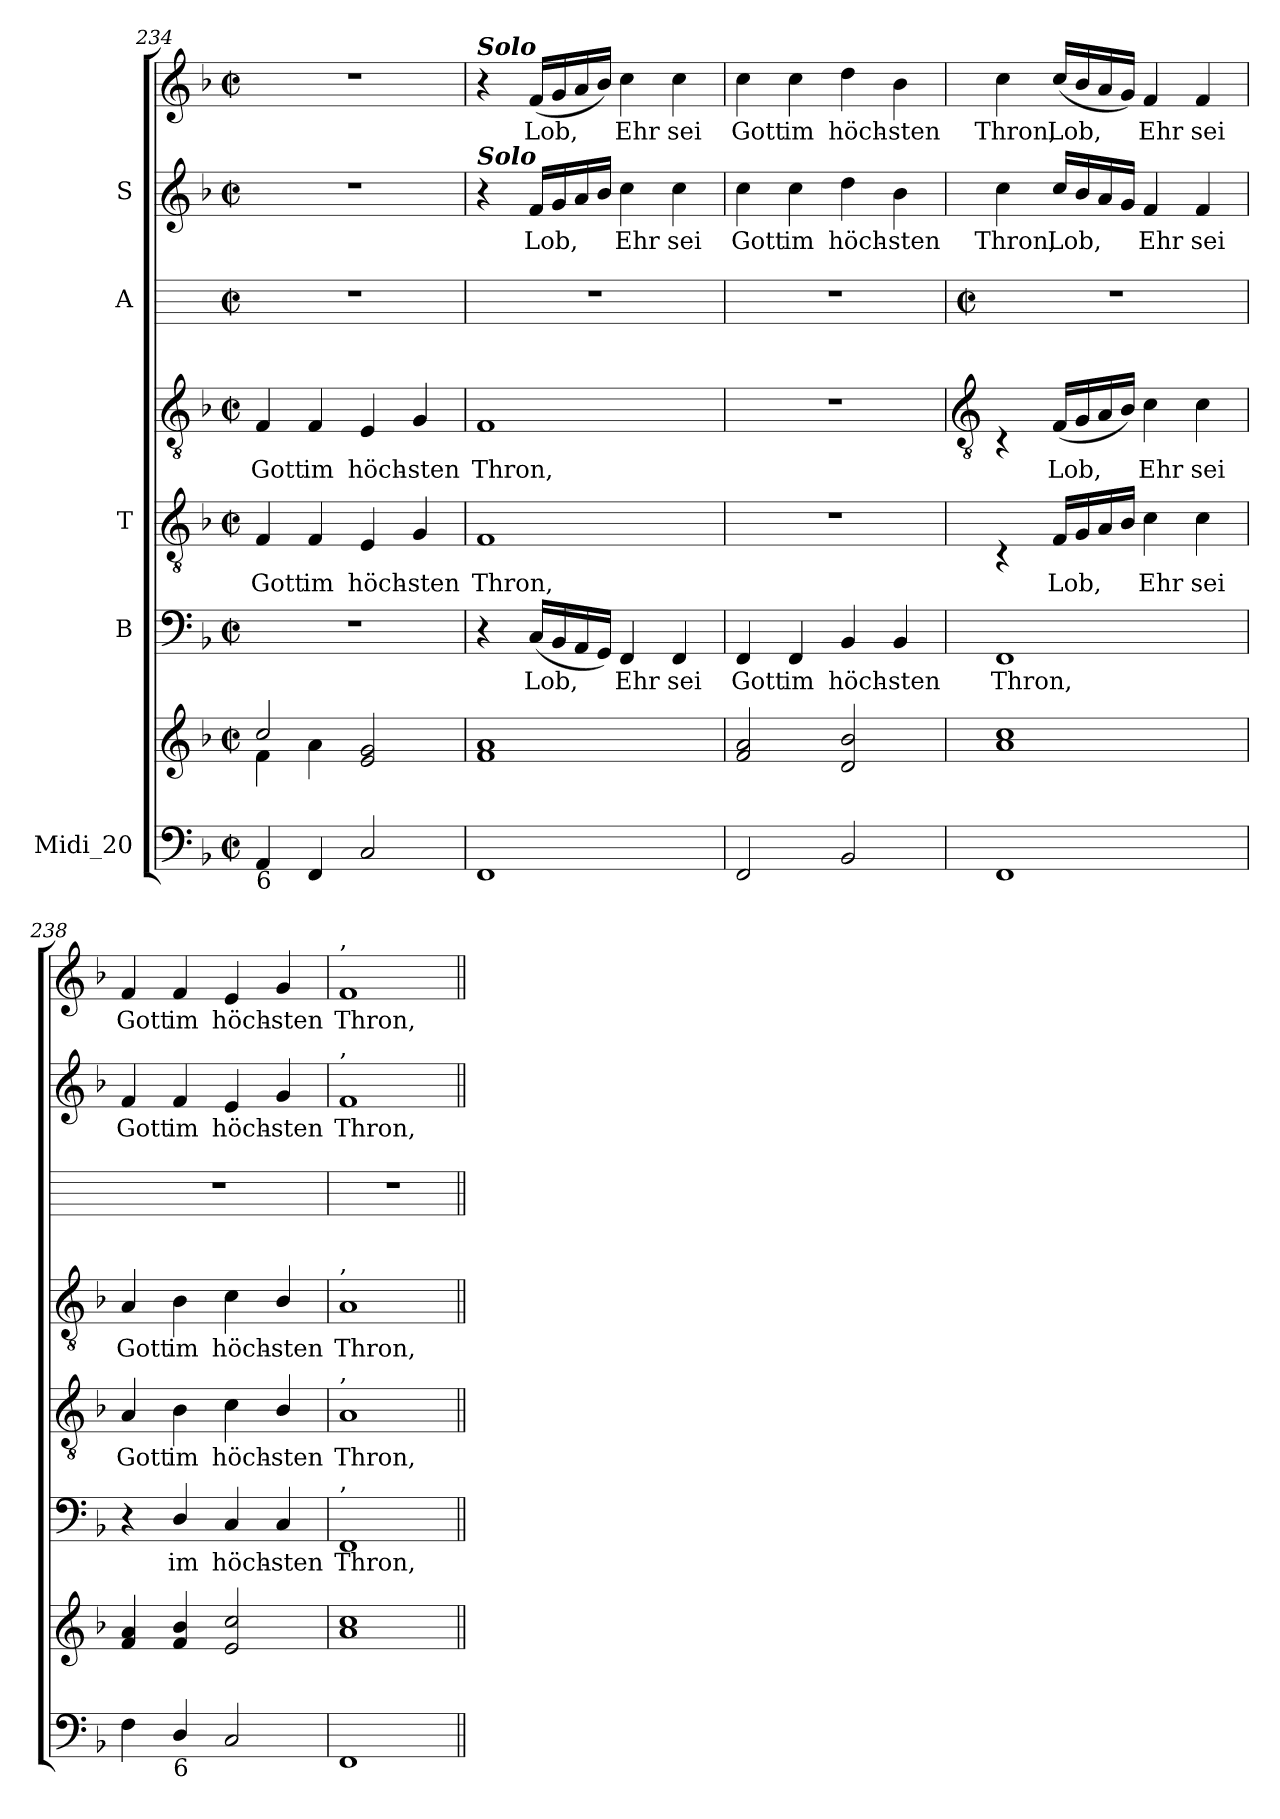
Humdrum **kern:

**kern	**kern	**kern	**text	**kern	**text	**kern	**text	**kern	**kern	**text	**kern	**text
*part5	*part5	*part4	*part4	*part3	*part3	*part3	*part3	*part2	*part1	*part1	*part1	*part1
*staff8	*staff7	*staff6	*staff6	*staff5	*staff5	*staff4	*staff4	*staff3	*staff2	*staff2	*staff1	*staff1
*I"Midi_20	*	*I"B	*	*I"T	*	*	*	*I"A	*I"S	*	*	*
*clefF4	*clefG2	*clefF4	*	*clefGv2	*	*clefGv2	*	*	*clefG2	*	*clefG2	*
*k[b-]	*k[b-]	*k[b-]	*	*k[b-]	*	*k[b-]	*	*	*k[b-]	*	*k[b-]	*
*F:	*F:	*F:	*	*F:	*	*F:	*	*	*F:	*	*F:	*
*M2/2	*M2/2	*M2/2	*	*M2/2	*	*M2/2	*	*M2/2	*M2/2	*	*M2/2	*
*met(c|)	*met(c|)	*met(c|)	*	*met(c|)	*	*met(c|)	*	*met(c|)	*met(c|)	*	*met(c|)	*
=234	=234	=234	=234	=234	=234	=234	=234	=234	=234	=234	=234	=234
*	*^	*	*	*	*	*	*	*	*	*	*	*
!LO:TX:b:t=6	!	!	!	!	!	!	!	!	!	!	!	!	!
!	!	!	!	!	!	!LO:LY:b	!	!LO:LY:b	!	!	!	!	!
4AA	2cc/	4f\	1r	.	4F	Gott	4F	Gott	1r	1r	.	1r	.
!	!	!	!	!	!	!LO:LY:b	!	!LO:LY:b	!	!	!	!	!
4FF	.	4a\	.	.	4F	im	4F	im	.	.	.	.	.
!	!	!	!	!	!	!LO:LY:b	!	!LO:LY:b	!	!	!	!	!
2C	2e 2g	2ryy	.	.	4E	höch-	4E	höch-	.	.	.	.	.
!	!	!	!	!	!	!LO:LY:b	!	!LO:LY:b	!	!	!	!	!
.	.	.	.	.	4G	-sten	4G	-sten	.	.	.	.	.
=235	=235	=235	=235	=235	=235	=235	=235	=235	=235	=235	=235	=235	=235
!	!	!	!	!	!	!	!	!	!	!	!	!LO:TX:a:Bi:t=Solo	!
!	!	!	!	!	!	!	!	!	!	!LO:TX:a:Bi:t=Solo	!	!	!
!	!	!	!	!	!	!LO:LY:b	!	!LO:LY:b	!	!	!	!	!
1FF	1f 1a	1ryy	4r	.	1F	Thron,	1F	Thron,	1r	4r	.	4r	.
!	!	!	!	!LO:LY:b	!	!	!	!	!	!	!LO:LY:b	!	!LO:LY:b
.	.	.	(<16CLL	Lob,	.	.	.	.	.	16fLL	Lob,	(<16fLL	Lob,
.	.	.	16BB-	.	.	.	.	.	.	16g	.	16g	.
.	.	.	16AA	.	.	.	.	.	.	16a	.	16a	.
.	.	.	16GGJJ)	.	.	.	.	.	.	16b-JJ	.	16b-JJ)	.
!	!	!	!	!LO:LY:b	!	!	!	!	!	!	!LO:LY:b	!	!LO:LY:b
.	.	.	4FF	Ehr	.	.	.	.	.	4cc	Ehr	4cc	Ehr
!	!	!	!	!LO:LY:b	!	!	!	!	!	!	!LO:LY:b	!	!LO:LY:b
.	.	.	4FF	sei	.	.	.	.	.	4cc	sei	4cc	sei
=236	=236	=236	=236	=236	=236	=236	=236	=236	=236	=236	=236	=236	=236
!	!	!	!	!LO:LY:b	!	!	!	!	!	!	!LO:LY:b	!	!LO:LY:b
2FF	2f 2a	1ryy	4FF	Gott	1r	.	1r	.	1r	4cc	Gott	4cc	Gott
!	!	!	!	!LO:LY:b	!	!	!	!	!	!	!LO:LY:b	!	!LO:LY:b
.	.	.	4FF	im	.	.	.	.	.	4cc	im	4cc	im
!	!	!	!	!LO:LY:b	!	!	!	!	!	!	!LO:LY:b	!	!LO:LY:b
2BB-	2d 2b-	.	4BB-	höch-	.	.	.	.	.	4dd	höch-	4dd	höch-
!	!	!	!	!LO:LY:b	!	!	!	!	!	!	!LO:LY:b	!	!LO:LY:b
.	.	.	4BB-	-sten	.	.	.	.	.	4b-	-sten	4b-	-sten
*	*v	*v	*	*	*	*	*	*	*	*	*	*	*
!!LO:LB:g=z
=237	=237	=237	=237	=237	=237	=237	=237	=237	=237	=237	=237	=237
*	*	*	*	*	*	*clefGv2	*	*	*	*	*	*
*	*	*	*	*	*	*	*	*M2/2	*	*	*	*
*	*	*	*	*	*	*	*	*met(c|)	*	*	*	*
!	!	!	!LO:LY:b	!	!	!	!	!	!	!LO:LY:b	!	!LO:LY:b
1FF	1a 1cc	1FF	Thron,	4rBB	.	4rBB	.	1r	4cc	Thron,	4cc	Thron,
!	!	!	!	!	!LO:LY:b	!	!LO:LY:b	!	!	!LO:LY:b	!	!LO:LY:b
.	.	.	.	16FLL	Lob,	(<16FLL	Lob,	.	16ccLL	Lob,	(<16ccLL	Lob,
.	.	.	.	16G	.	16G	.	.	16b-	.	16b-	.
.	.	.	.	16A	.	16A	.	.	16a	.	16a	.
.	.	.	.	16B-JJ	.	16B-JJ)	.	.	16gJJ	.	16gJJ)	.
!	!	!	!	!	!LO:LY:b	!	!LO:LY:b	!	!	!LO:LY:b	!	!LO:LY:b
.	.	.	.	4c	Ehr	4c	Ehr	.	4f	Ehr	4f	Ehr
!	!	!	!	!	!LO:LY:b	!	!LO:LY:b	!	!	!LO:LY:b	!	!LO:LY:b
.	.	.	.	4c	sei	4c	sei	.	4f	sei	4f	sei
=238	=238	=238	=238	=238	=238	=238	=238	=238	=238	=238	=238	=238
!	!	!	!	!	!LO:LY:b	!	!LO:LY:b	!	!	!LO:LY:b	!	!LO:LY:b
4F	4f 4a	4r	.	4A	Gott	4A	Gott	1r	4f	Gott	4f	Gott
!LO:TX:b:t=6	!	!	!	!	!	!	!	!	!	!	!	!
!	!	!	!LO:LY:b	!	!LO:LY:b	!	!LO:LY:b	!	!	!LO:LY:b	!	!LO:LY:b
4D/	4f 4b-	4D/	im	4B-	im	4B-	im	.	4f	im	4f	im
!	!	!	!LO:LY:b	!	!LO:LY:b	!	!LO:LY:b	!	!	!LO:LY:b	!	!LO:LY:b
2C	2e 2cc	4C	höch-	4c	höch-	4c	höch-	.	4e	höch-	4e	höch-
!	!	!	!LO:LY:b	!	!LO:LY:b	!	!LO:LY:b	!	!	!LO:LY:b	!	!LO:LY:b
.	.	4C	-sten	4B-/	-sten	4B-/	-sten	.	4g	-sten	4g	-sten
=239	=239	=239	=239	=239	=239	=239	=239	=239	=239	=239	=239	=239
!	!	!	!	!	!	!	!	!	!	!	!LO:TX:a:t=,	!
!	!	!	!	!	!	!	!	!	!LO:TX:a:t=,	!	!	!
!	!	!	!	!	!	!LO:TX:a:t=,	!	!	!	!	!	!
!	!	!	!	!LO:TX:a:t=,	!	!	!	!	!	!	!	!
!	!	!LO:TX:a:t=,	!	!	!	!	!	!	!	!	!	!
!	!	!	!LO:LY:b	!	!LO:LY:b	!	!LO:LY:b	!	!	!LO:LY:b	!	!LO:LY:b
1FF	1a 1cc	1FF	Thron,	1A	Thron,	1A	Thron,	1r	1f	Thron,	1f	Thron,
=||	=||	=||	=||	=||	=||	=||	=||	=||	=||	=||	=||	=||
*-	*-	*-	*-	*-	*-	*-	*-	*-	*-	*-	*-	*-
